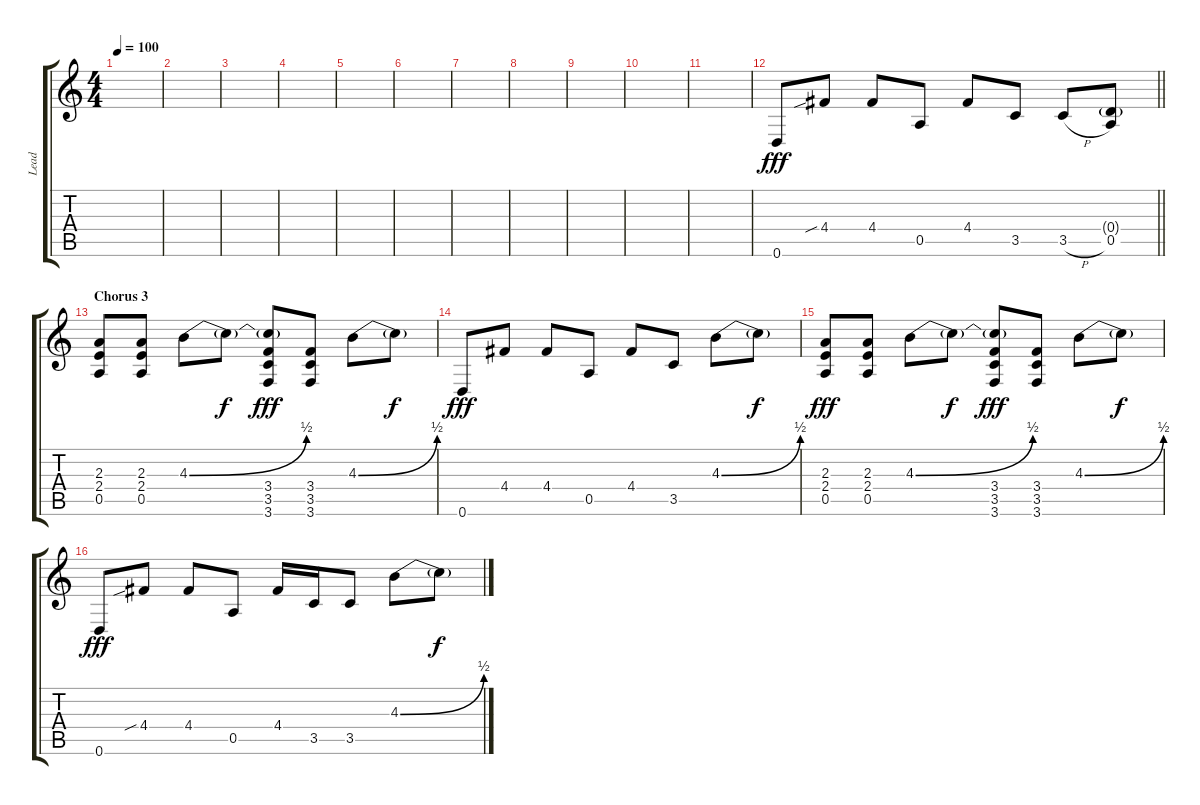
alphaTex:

\track ("Lead" "Lead") {instrument distortionguitar}
\staff {score tabs}
\tuning (E4 B3 G3 D3 A2 D2) {hide}
\ts (4 4)
\tempo 100
\clef g2
\ks c
|
|
|
|
|
|
|
|
|
|
|
\barLineRight lightlight
0.6.8{dy fff} 4.4{sib}.8 4.4.8 0.5.8 4.4.8 3.5.8 3.5{h}.8 (0.4{g} 0.5).8 |
\section ("" "Chorus 3")
(2.3 2.4 0.5).8 (2.3 2.4 0.5).8 4.3{be (bend 0 0 60 2)}.8 4.3{t}.8{dy f} (4.3{t} 3.4 3.5 3.6).8{dy fff} (3.4 3.5 3.6).8 4.3{be (bend 0 0 60 2)}.8 4.3{t}.8{dy f} |
0.6.8{dy fff} 4.4.8 4.4.8 0.5.8 4.4.8 3.5.8 4.3{be (bend 0 0 60 2)}.8 4.3{t}.8{dy f} |
(2.3 2.4 0.5).8{dy fff} (2.3 2.4 0.5).8 4.3{be (bend 0 0 60 2)}.8 4.3{t}.8{dy f} (4.3{t} 3.4 3.5 3.6).8{dy fff} (3.4 3.5 3.6).8 4.3{be (bend 0 0 60 2)}.8 4.3{t}.8{dy f} |
0.6.8{dy fff} 4.4{sib}.8 4.4.8 0.5.8 4.4.16 3.5.16 3.5.8 4.3{be (bend 0 0 60 2)}.8 4.3{t}.8{dy f}
